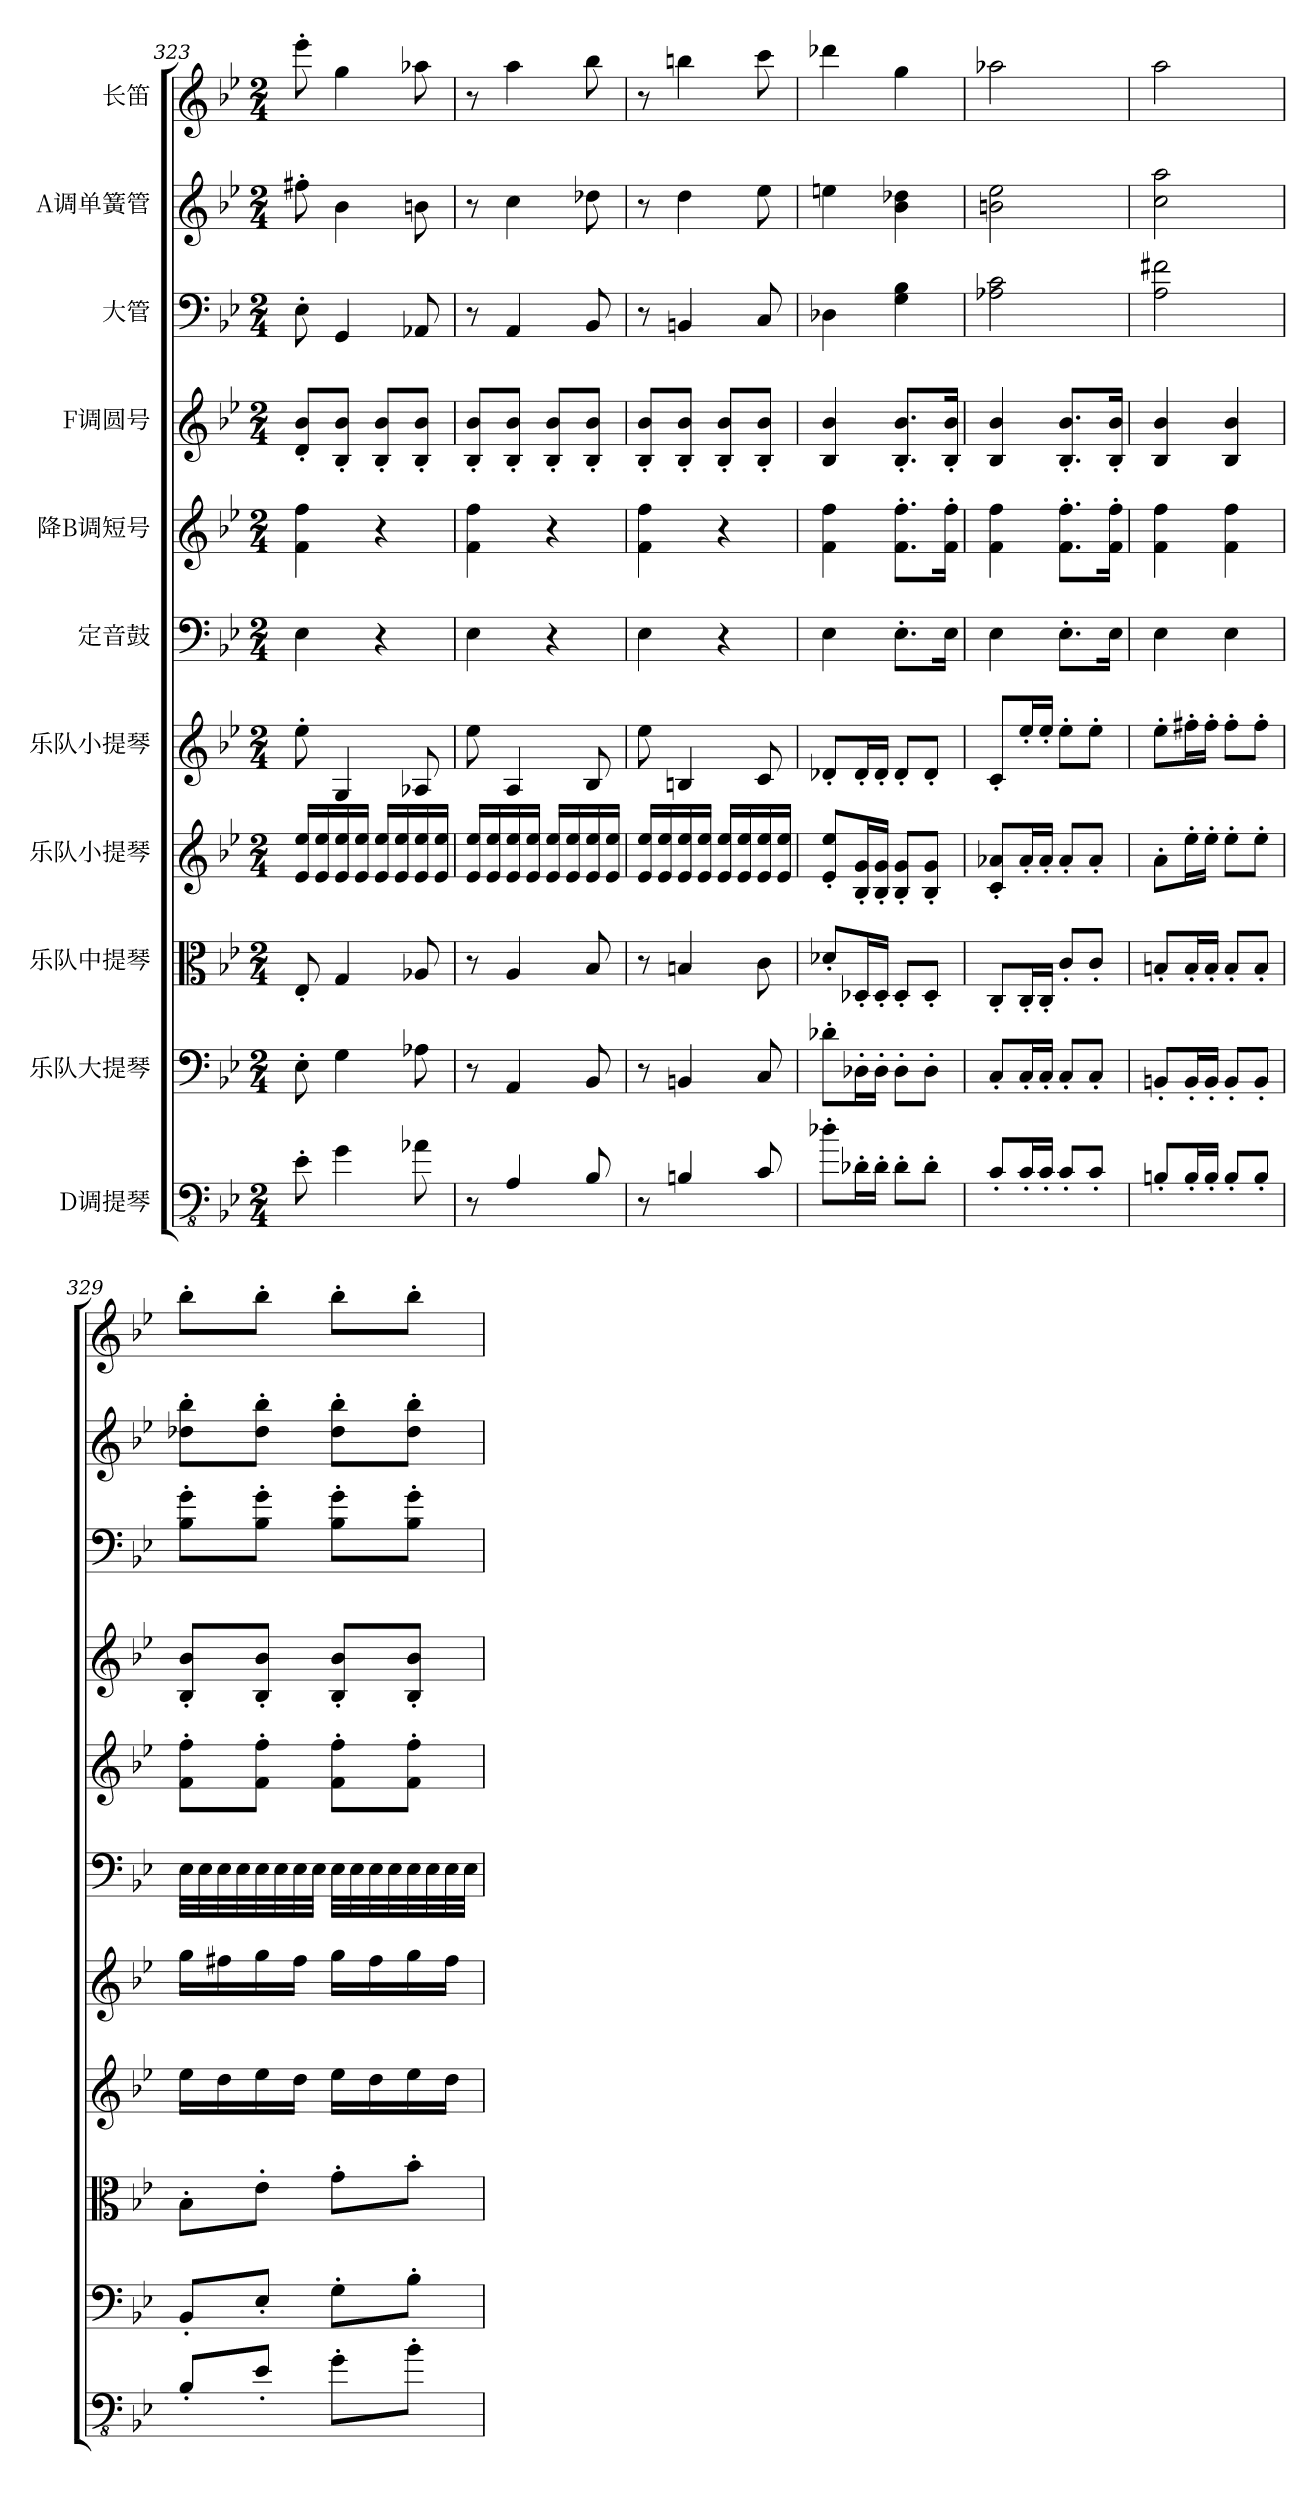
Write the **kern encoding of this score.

**kern	**kern	**kern	**kern	**kern	**kern	**kern	**kern	**kern	**kern	**kern
*part11	*part10	*part9	*part8	*part7	*part6	*part5	*part4	*part3	*part2	*part1
*staff11	*staff10	*staff9	*staff8	*staff7	*staff6	*staff5	*staff4	*staff3	*staff2	*staff1
*I"D调提琴	*I"乐队大提琴	*I"乐队中提琴	*I"乐队小提琴	*I"乐队小提琴	*I"定音鼓	*I"降B调短号	*I"F调圆号	*I"大管	*I"A调单簧管	*I"长笛
*clefFv4	*clefF4	*clefC3	*clefG2	*clefG2	*clefF4	*clefG2	*clefG2	*clefF4	*clefG2	*clefG2
*ITrd7c12	*	*	*	*	*	*ITrd1c2	*ITrd4c7	*	*ITrd2c3	*
*k[b-e-]	*k[b-e-]	*k[b-e-]	*k[b-e-]	*k[b-e-]	*k[b-e-]	*k[b-e-a-d-]	*k[b-e-a-]	*k[b-e-]	*k[f#]	*k[b-e-]
*M2/4	*M2/4	*M2/4	*M2/4	*M2/4	*M2/4	*M2/4	*M2/4	*M2/4	*M2/4	*M2/4
=323	=323	=323	=323	=323	=323	=323	=323	=323	=323	=323
8EE-'\	8E-'\	8E-'/	16e-/ 16ee-/LL	8ee-'\	4E-\	4e-\ 4ee-\	8G/' 8e-/'L	8E-'\	8dd#X'\	8eee-'\
.	.	.	16e-/ 16ee-/	.	.	.	.	.	.	.
4GG\	4G\	4G/	16e-/ 16ee-/	4G/	.	.	8E-/' 8e-/'J	4GG/	4g\	4gg\
.	.	.	16e-/ 16ee-/JJ	.	.	.	.	.	.	.
.	.	.	16e-/ 16ee-/LL	.	4r	4r	8E-/' 8e-/'L	.	.	.
.	.	.	16e-/ 16ee-/	.	.	.	.	.	.	.
8AA-X\	8A-X\	8A-X/	16e-/ 16ee-/	8A-X/	.	.	8E-/' 8e-/'J	8AA-X/	8g#X\	8aa-X\
.	.	.	16e-/ 16ee-/JJ	.	.	.	.	.	.	.
=324	=324	=324	=324	=324	=324	=324	=324	=324	=324	=324
8r	8r	8r	16e-/ 16ee-/LL	8ee-\	4E-\	4e-\ 4ee-\	8E-/' 8e-/'L	8r	8r	8r
.	.	.	16e-/ 16ee-/	.	.	.	.	.	.	.
4AAA/	4AA/	4A/	16e-/ 16ee-/	4A/	.	.	8E-/' 8e-/'J	4AA/	4a\	4aa\
.	.	.	16e-/ 16ee-/JJ	.	.	.	.	.	.	.
.	.	.	16e-/ 16ee-/LL	.	4r	4r	8E-/' 8e-/'L	.	.	.
.	.	.	16e-/ 16ee-/	.	.	.	.	.	.	.
8BBB-/	8BB-/	8B-/	16e-/ 16ee-/	8B-/	.	.	8E-/' 8e-/'J	8BB-/	8b-X\	8bb-\
.	.	.	16e-/ 16ee-/JJ	.	.	.	.	.	.	.
!!LO:PB:g=z
=325	=325	=325	=325	=325	=325	=325	=325	=325	=325	=325
8r	8r	8r	16e-/ 16ee-/LL	8ee-\	4E-\	4e-\ 4ee-\	8E-/' 8e-/'L	8r	8r	8r
.	.	.	16e-/ 16ee-/	.	.	.	.	.	.	.
4BBBn/	4BBn/	4Bn/	16e-/ 16ee-/	4Bn/	.	.	8E-/' 8e-/'J	4BBn/	4b\	4bbn\
.	.	.	16e-/ 16ee-/JJ	.	.	.	.	.	.	.
.	.	.	16e-/ 16ee-/LL	.	4r	4r	8E-/' 8e-/'L	.	.	.
.	.	.	16e-/ 16ee-/	.	.	.	.	.	.	.
8CC/	8C/	8c\	16e-/ 16ee-/	8c/	.	.	8E-/' 8e-/'J	8C/	8cc\	8ccc\
.	.	.	16e-/ 16ee-/JJ	.	.	.	.	.	.	.
=326	=326	=326	=326	=326	=326	=326	=326	=326	=326	=326
8D-X'\L	8d-X'\L	8d-X'/L	8e-/' 8ee-/'L	8d-X'/L	4E-\	4e-\ 4ee-\	4E-/ 4e-/	4D-X\	4cc#X\	4ddd-X\
16DD-X'\L	16D-X'\L	16D-X'/L	16B-/' 16g/'L	16d-'/L	.	.	.	.	.	.
16DD-'\JJ	16D-'\JJ	16D-'/JJ	16B-/' 16g/'JJ	16d-'/JJ	.	.	.	.	.	.
8DD-'\L	8D-'\L	8D-'/L	8B-/' 8g/'L	8d-'/L	8.E-'\L	8.e-\' 8.ee-\'L	8.E-/' 8.e-/'L	4G\ 4B-\	4g\ 4b-X\	4gg\
8DD-'\J	8D-'\J	8D-'/J	8B-/' 8g/'J	8d-'/J	.	.	.	.	.	.
.	.	.	.	.	16E-\Jk	16e-\' 16ee-\'Jk	16E-/' 16e-/'Jk	.	.	.
=327	=327	=327	=327	=327	=327	=327	=327	=327	=327	=327
8CC'/L	8C'/L	8C'/L	8c/' 8a-X/'L	8c'/L	4E-\	4e-\ 4ee-\	4E-/ 4e-/	2A-X\ 2c\	2g#X\ 2cc\	2aa-X\
16CC'/L	16C'/L	16C'/L	16a-'/L	16ee-'/L	.	.	.	.	.	.
16CC'/JJ	16C'/JJ	16C'/JJ	16a-'/JJ	16ee-'/JJ	.	.	.	.	.	.
8CC'/L	8C'/L	8c'/L	8a-'/L	8ee-'\L	8.E-'\L	8.e-\' 8.ee-\'L	8.E-/' 8.e-/'L	.	.	.
8CC'/J	8C'/J	8c'/J	8a-'/J	8ee-'\J	.	.	.	.	.	.
.	.	.	.	.	16E-\Jk	16e-\' 16ee-\'Jk	16E-/' 16e-/'Jk	.	.	.
=328	=328	=328	=328	=328	=328	=328	=328	=328	=328	=328
8BBBn'/L	8BBn'/L	8Bn'/L	8a'\L	8ee-'\L	4E-\	4e-\ 4ee-\	4E-/ 4e-/	2A\ 2f#X\	2a\ 2ff#\	2aa\
16BBB'/L	16BB'/L	16B'/L	16ee-'\L	16ff#X'\L	.	.	.	.	.	.
16BBB'/JJ	16BB'/JJ	16B'/JJ	16ee-'\JJ	16ff#'\JJ	.	.	.	.	.	.
8BBB'/L	8BB'/L	8B'/L	8ee-'\L	8ff#'\L	4E-\	4e-\ 4ee-\	4E-/ 4e-/	.	.	.
8BBB'/J	8BB'/J	8B'/J	8ee-'\J	8ff#'\J	.	.	.	.	.	.
!!LO:PB:g=z
=329	=329	=329	=329	=329	=329	=329	=329	=329	=329	=329
8BBB-'/L	8BB-'/L	8B-'\L	16ee-\LL	16gg\LL	32E-\LLL	8e-\' 8ee-\'L	8E-/' 8e-/'L	8B-\' 8g\'L	8b-X\' 8gg\'L	8bb-'\L
.	.	.	.	.	32E-\	.	.	.	.	.
.	.	.	16dd\	16ff#X\	32E-\	.	.	.	.	.
.	.	.	.	.	32E-\	.	.	.	.	.
8EE-'/J	8E-'/J	8e-'\J	16ee-\	16gg\	32E-\	8e-\' 8ee-\'J	8E-/' 8e-/'J	8B-\' 8g\'J	8b-\' 8gg\'J	8bb-'\J
.	.	.	.	.	32E-\	.	.	.	.	.
.	.	.	16dd\JJ	16ff#\JJ	32E-\	.	.	.	.	.
.	.	.	.	.	32E-\JJJ	.	.	.	.	.
8GG'\L	8G'\L	8g'\L	16ee-\LL	16gg\LL	32E-\LLL	8e-\' 8ee-\'L	8E-/' 8e-/'L	8B-\' 8g\'L	8b-\' 8gg\'L	8bb-'\L
.	.	.	.	.	32E-\	.	.	.	.	.
.	.	.	16dd\	16ff#\	32E-\	.	.	.	.	.
.	.	.	.	.	32E-\	.	.	.	.	.
8BB-'\J	8B-'\J	8b-'\J	16ee-\	16gg\	32E-\	8e-\' 8ee-\'J	8E-/' 8e-/'J	8B-\' 8g\'J	8b-\' 8gg\'J	8bb-'\J
.	.	.	.	.	32E-\	.	.	.	.	.
.	.	.	16dd\JJ	16ff#\JJ	32E-\	.	.	.	.	.
.	.	.	.	.	32E-\JJJ	.	.	.	.	.
=	=	=	=	=	=	=	=	=	=	=
*-	*-	*-	*-	*-	*-	*-	*-	*-	*-	*-
